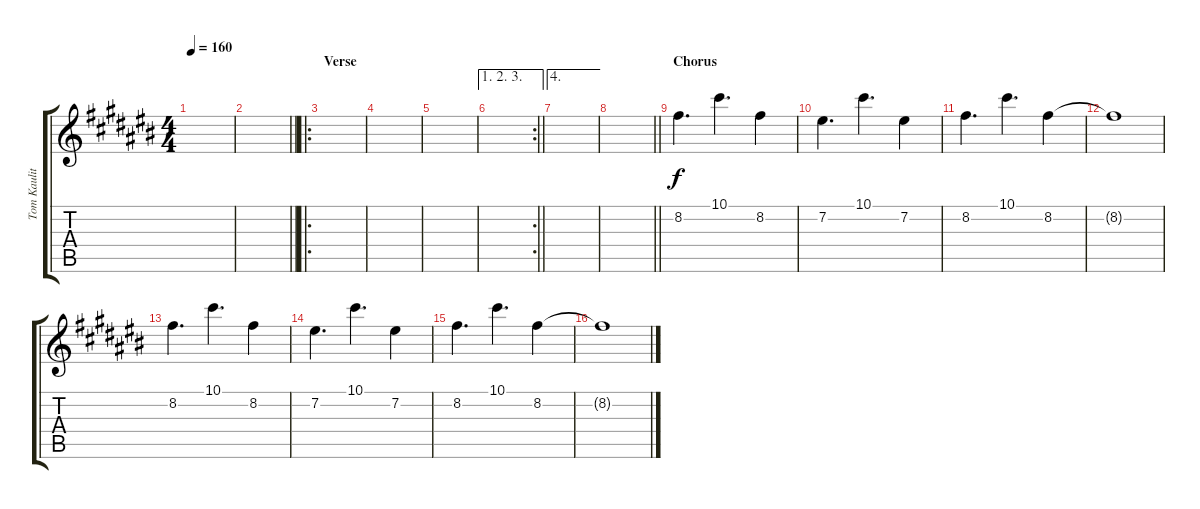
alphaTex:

\track ("Tom Kaulitz (Lead)" "Tom Kaulit") {instrument distortionguitar}
\staff {score tabs}
\tuning (Eb4 Bb3 Gb3 Db3 Ab2 Eb2) {hide}
\ts (4 4)
\tempo 160
\clef g2
\ks c#
|
\barLineRight lightlight
|
\ro
\section ("" "Verse")
|
|
|
\ae (1 2 3)
\rc 2
\barLineRight lightlight
|
\ae 4
|
\barLineRight lightlight
|
\section ("" "Chorus")
8.2.4{d} 10.1.4{d} 8.2.4 |
7.2.4{d} 10.1.4{d} 7.2.4 |
8.2.4{d} 10.1.4{d} 8.2.4 |
8.2{t}.1 |
8.2.4{d} 10.1.4{d} 8.2.4 |
7.2.4{d} 10.1.4{d} 7.2.4 |
8.2.4{d} 10.1.4{d} 8.2.4 |
8.2{t}.1
